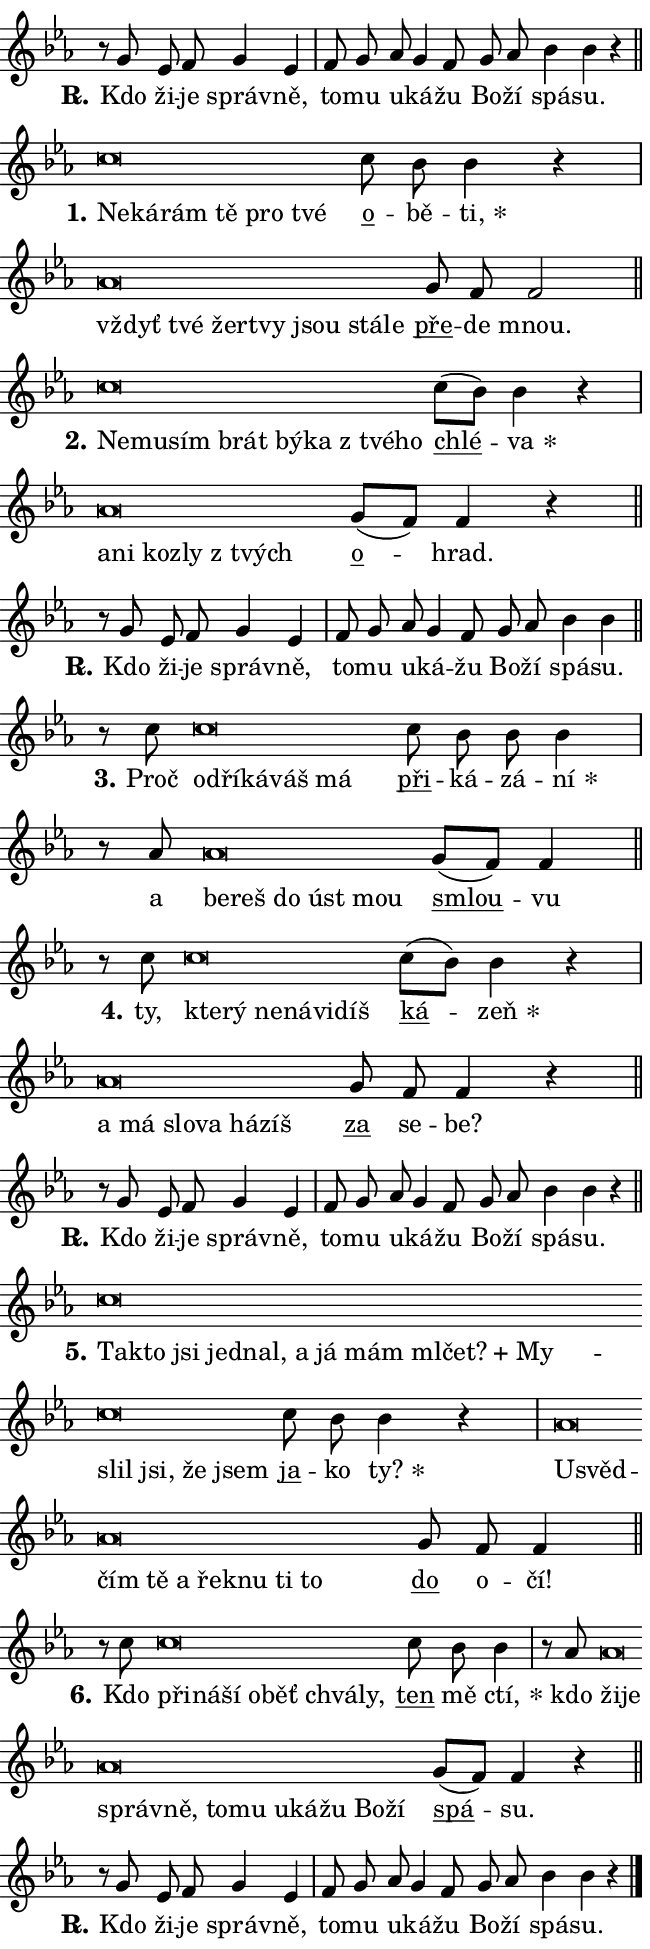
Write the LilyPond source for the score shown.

\version "2.24.0"
\header { tagline = "" }
\paper {
  indent = 0\cm
  top-margin = 0\cm
  right-margin = 0.13\cm % to fit lyric hyphens
  bottom-margin = 0\cm
  left-margin = 0\cm
  paper-width = 11\cm
  page-breaking = #ly:one-page-breaking
  system-system-spacing.basic-distance = #11
  score-system-spacing.basic-distance = #11
  ragged-last = ##f
}


%% Author: Thomas Morley
%% https://lists.gnu.org/archive/html/lilypond-user/2020-05/msg00002.html
#(define (line-position grob)
"Returns position of @var[grob} in current system:
   @code{'start}, if at first time-step
   @code{'end}, if at last time-step
   @code{'middle} otherwise
"
  (let* ((col (ly:item-get-column grob))
         (ln (ly:grob-object col 'left-neighbor))
         (rn (ly:grob-object col 'right-neighbor))
         (col-to-check-left (if (ly:grob? ln) ln col))
         (col-to-check-right (if (ly:grob? rn) rn col))
         (break-dir-left
           (and
             (ly:grob-property col-to-check-left 'non-musical #f)
             (ly:item-break-dir col-to-check-left)))
         (break-dir-right
           (and
             (ly:grob-property col-to-check-right 'non-musical #f)
             (ly:item-break-dir col-to-check-right))))
        (cond ((eqv? 1 break-dir-left) 'start)
              ((eqv? -1 break-dir-right) 'end)
              (else 'middle))))

#(define (tranparent-at-line-position vctor)
  (lambda (grob)
  "Relying on @code{line-position} select the relevant enry from @var{vctor}.
Used to determine transparency,"
    (case (line-position grob)
      ((end) (not (vector-ref vctor 0)))
      ((middle) (not (vector-ref vctor 1)))
      ((start) (not (vector-ref vctor 2))))))

noteHeadBreakVisibility =
#(define-music-function (break-visibility)(vector?)
"Makes @code{NoteHead}s transparent relying on @var{break-visibility}"
#{
  \override NoteHead.transparent =
    #(tranparent-at-line-position break-visibility)
#})

#(define delete-ledgers-for-transparent-note-heads
  (lambda (grob)
    "Reads whether a @code{NoteHead} is transparent.
If so this @code{NoteHead} is removed from @code{'note-heads} from
@var{grob}, which is supposed to be @code{LedgerLineSpanner}.
As a result ledgers are not printed for this @code{NoteHead}"
    (let* ((nhds-array (ly:grob-object grob 'note-heads))
           (nhds-list
             (if (ly:grob-array? nhds-array)
                 (ly:grob-array->list nhds-array)
                 '()))
           ;; Relies on the transparent-property being done before
           ;; Staff.LedgerLineSpanner.after-line-breaking is executed.
           ;; This is fragile ...
           (to-keep
             (remove
               (lambda (nhd)
                 (ly:grob-property nhd 'transparent #f))
               nhds-list)))
      ;; TODO find a better method to iterate over grob-arrays, similiar
      ;; to filter/remove etc for lists
      ;; For now rebuilt from scratch
      (set! (ly:grob-object grob 'note-heads)  '())
      (for-each
        (lambda (nhd)
          (ly:pointer-group-interface::add-grob grob 'note-heads nhd))
        to-keep))))

squashNotes = {
  \override NoteHead.X-extent = #'(-0.2 . 0.2)
  \override NoteHead.Y-extent = #'(-0.75 . 0)
  \override NoteHead.stencil =
    #(lambda (grob)
       (let ((pos (ly:grob-property grob 'staff-position)))
         (begin
           (if (< pos -7) (display "ERROR: Lower brevis then expected\n") (display ""))
           (if (<= pos -6) ly:text-interface::print ly:note-head::print))))
}
unSquashNotes = {
  \revert NoteHead.X-extent
  \revert NoteHead.Y-extent
  \revert NoteHead.stencil
}

hideNotes = \noteHeadBreakVisibility #begin-of-line-visible
unHideNotes = \noteHeadBreakVisibility #all-visible

% work-around for resetting accidentals
% https://lilypond.org/doc/v2.23/Documentation/notation/displaying-rhythms#unmetered-music
cadenzaMeasure = {
  \cadenzaOff
  \partial 1024 s1024
  \cadenzaOn
}

#(define-markup-command (accent layout props text) (markup?)
  "Underline accented syllable"
  (interpret-markup layout props
    #{\markup \override #'(offset . 4.3) \underline { #text }#}))

responsum = \markup \concat {
  "R" \hspace #-1.05 \path #0.1 #'((moveto 0 0.07) (lineto 0.9 0.8)) \hspace #0.05 "."
}

spaceSize = #0.6828661417322834 % exact space size for TeX Gyre Schola

\layout {
  \context {
    \Staff
    \remove "Time_signature_engraver"
    \override LedgerLineSpanner.after-line-breaking = #delete-ledgers-for-transparent-note-heads
  }
  \context {
    \Lyrics {
      \override LyricSpace.minimum-distance = \spaceSize
      \override LyricText.font-name = #"TeX Gyre Schola"
      \override LyricText.font-size = 1
      \override StanzaNumber.font-name = #"TeX Gyre Schola Bold"
      \override StanzaNumber.font-size = 1
    }
  }
  \context {
    \Score 
    \override NoteHead.text =
      #(lambda (grob) 
        (let ((pos (ly:grob-property grob 'staff-position)))
          #{\markup {
            \combine
              \halign #-0.55 \raise #(if (= pos -6) 0 0.5) \override #'(thickness . 2) \draw-line #'(3.2 . 0)
              \musicglyph "noteheads.sM1"
          }#}))
  }
}

% magnetic-lyrics.ily
%
%   written by
%     Jean Abou Samra <jean@abou-samra.fr>
%     Werner Lemberg <wl@gnu.org>
%
%   adapted by
%     Jiri Hon <jiri.hon@gmail.com>
%
% Version 2022-Apr-15

% https://www.mail-archive.com/lilypond-user@gnu.org/msg149350.html

#(define (Left_hyphen_pointer_engraver context)
   "Collect syllable-hyphen-syllable occurrences in lyrics and store
them in properties.  This engraver only looks to the left.  For
example, if the lyrics input is @code{foo -- bar}, it does the
following.

@itemize @bullet
@item
Set the @code{text} property of the @code{LyricHyphen} grob between
@q{foo} and @q{bar} to @code{foo}.

@item
Set the @code{left-hyphen} property of the @code{LyricText} grob with
text @q{foo} to the @code{LyricHyphen} grob between @q{foo} and
@q{bar}.
@end itemize

Use this auxiliary engraver in combination with the
@code{lyric-@/text::@/apply-@/magnetic-@/offset!} hook."
   (let ((hyphen #f)
         (text #f))
     (make-engraver
      (acknowledgers
       ((lyric-syllable-interface engraver grob source-engraver)
        (set! text grob)))
      (end-acknowledgers
       ((lyric-hyphen-interface engraver grob source-engraver)
        ;(when (not (grob::has-interface grob 'lyric-space-interface))
          (set! hyphen grob)));)
      ((stop-translation-timestep engraver)
       (when (and text hyphen)
         (ly:grob-set-object! text 'left-hyphen hyphen))
       (set! text #f)
       (set! hyphen #f)))))

#(define (lyric-text::apply-magnetic-offset! grob)
   "If the space between two syllables is less than the value in
property @code{LyricText@/.details@/.squash-threshold}, move the right
syllable to the left so that it gets concatenated with the left
syllable.

Use this function as a hook for
@code{LyricText@/.after-@/line-@/breaking} if the
@code{Left_@/hyphen_@/pointer_@/engraver} is active."
   (let ((hyphen (ly:grob-object grob 'left-hyphen #f)))
     (when hyphen
       (let ((left-text (ly:spanner-bound hyphen LEFT)))
         (when (grob::has-interface left-text 'lyric-syllable-interface)
           (let* ((common (ly:grob-common-refpoint grob left-text X))
                  (this-x-ext (ly:grob-extent grob common X))
                  (left-x-ext
                   (begin
                     ;; Trigger magnetism for left-text.
                     (ly:grob-property left-text 'after-line-breaking)
                     (ly:grob-extent left-text common X)))
                  ;; `delta` is the gap width between two syllables.
                  (delta (- (interval-start this-x-ext)
                            (interval-end left-x-ext)))
                  (details (ly:grob-property grob 'details))
                  (threshold (assoc-get 'squash-threshold details 0.2)))
             (when (< delta threshold)
               (let* (;; We have to manipulate the input text so that
                      ;; ligatures crossing syllable boundaries are not
                      ;; disabled.  For languages based on the Latin
                      ;; script this is essentially a beautification.
                      ;; However, for non-Western scripts it can be a
                      ;; necessity.
                      (lt (ly:grob-property left-text 'text))
                      (rt (ly:grob-property grob 'text))
                      (is-space (grob::has-interface hyphen 'lyric-space-interface))
                      (space (if is-space " " ""))
                      (extra-delta (if is-space spaceSize 0))
                      ;; Append new syllable.
                      (ltrt-space (if (and (string? lt) (string? rt))
                                (string-append lt space rt)
                                (make-concat-markup (list lt space rt))))
                      ;; Right-align `ltrt` to the right side.
                      (ltrt-space-markup (grob-interpret-markup
                               grob
                               (make-translate-markup
                                (cons (interval-length this-x-ext) 0)
                                (make-right-align-markup ltrt-space)))))
                 (begin
                   ;; Don't print `left-text`.
                   (ly:grob-set-property! left-text 'stencil #f)
                   ;; Set text and stencil (which holds all collected
                   ;; syllables so far) and shift it to the left.
                   (ly:grob-set-property! grob 'text ltrt-space)
                   (ly:grob-set-property! grob 'stencil ltrt-space-markup)
                   (ly:grob-translate-axis! grob (- (- delta extra-delta)) X))))))))))


#(define (lyric-hyphen::displace-bounds-first grob)
   ;; Make very sure this callback isn't triggered too early.
   (let ((left (ly:spanner-bound grob LEFT))
         (right (ly:spanner-bound grob RIGHT)))
     (ly:grob-property left 'after-line-breaking)
     (ly:grob-property right 'after-line-breaking)
     (ly:lyric-hyphen::print grob)))

squashThreshold = #0.4

\layout {
  \context {
    \Lyrics
    \consists #Left_hyphen_pointer_engraver
    \override LyricText.after-line-breaking =
      #lyric-text::apply-magnetic-offset!
    \override LyricHyphen.stencil = #lyric-hyphen::displace-bounds-first
    \override LyricText.details.squash-threshold = \squashThreshold
    \override LyricHyphen.minimum-distance = 0
    \override LyricHyphen.minimum-length = \squashThreshold
  }
}

squashText = \override LyricText.details.squash-threshold = 9999
unSquashText = \override LyricText.details.squash-threshold = \squashThreshold

leftText = \override LyricText.self-alignment-X = #LEFT
unLeftText = \revert LyricText.self-alignment-X

starOffset = #(lambda (grob) 
                (let ((x_offset (ly:self-alignment-interface::aligned-on-x-parent grob)))
                  (if (= x_offset 0) 0 (+ x_offset 1.2))))

star = #(define-music-function (syllable)(string?)
"Append star separator at the end of a syllable"
#{
  \once \override LyricText.X-offset = #starOffset
  \lyricmode { \markup {
    #syllable
    \override #'((font-name . "TeX Gyre Schola Bold")) \hspace #0.2 \lower #0.65 \larger "*"
  } }
#})

starAccent = #(define-music-function (syllable)(string?)
"Append star separator at the end of a syllable and make accent"
#{
  \once \override LyricText.X-offset = #starOffset
  \lyricmode { \markup {
    \accent #syllable
    \override #'((font-name . "TeX Gyre Schola Bold")) \hspace #0.2 \lower #0.65 \larger "*"
  } }
#})

breath = #(define-music-function (syllable)(string?)
"Append breathing indicator at the end of a syllable"
#{
  \lyricmode { \markup { #syllable "+" } }
#})

optionalBreath = #(define-music-function (syllable)(string?)
"Append optional breathing indicator at the end of a syllable"
#{
  \lyricmode { \markup { #syllable "(+)" } }
#})


\score {
    <<
        \new Voice = "melody" { \cadenzaOn \key es \major \relative { r8 g' es f g4 es \cadenzaMeasure \bar "|" f8 g \bar "" as g4 f8 \bar "" g as \bar "" bes4 bes r \cadenzaMeasure \bar "||" \break } }
        \new Lyrics \lyricsto "melody" { \lyricmode { \set stanza = \responsum
Kdo ži -- je správ -- ně, to -- mu u -- ká -- žu Bo -- ží spá -- su. } }
    >>
    \layout {}
}

\score {
    <<
        \new Voice = "melody" { \cadenzaOn \key es \major \relative { \squashNotes c''\breve*1/16 \hideNotes \breve*1/16 \bar "" \breve*1/16 \bar "" \breve*1/16 \bar "" \breve*1/16 \breve*1/16 \bar "" \unHideNotes \unSquashNotes \bar "" c8 bes bes4 r \cadenzaMeasure \bar "|" \squashNotes as\breve*1/16 \hideNotes \breve*1/16 \bar "" \breve*1/16 \bar "" \breve*1/16 \bar "" \breve*1/16 \bar "" \breve*1/16 \breve*1/16 \bar "" \unHideNotes \unSquashNotes \bar "" g8 f f2 \cadenzaMeasure \bar "||" \break } }
        \new Lyrics \lyricsto "melody" { \lyricmode { \set stanza = "1."
\leftText Ne -- \squashText ká -- rám tě pro tvé \unLeftText \unSquashText \markup \accent o -- bě -- \star ti, \leftText vždyť \squashText tvé žer -- tvy jsou stá -- le \unLeftText \unSquashText \markup \accent pře -- de mnou. } }
    >>
    \layout {}
}

\score {
    <<
        \new Voice = "melody" { \cadenzaOn \key es \major \relative { \squashNotes c''\breve*1/16 \hideNotes \breve*1/16 \bar "" \breve*1/16 \bar "" \breve*1/16 \bar "" \breve*1/16 \bar "" \breve*1/16 \bar "" \breve*1/16 \breve*1/16 \bar "" \unHideNotes \unSquashNotes \bar "" c8[( bes)] bes4 r \cadenzaMeasure \bar "|" \squashNotes as\breve*1/16 \hideNotes \breve*1/16 \bar "" \breve*1/16 \bar "" \breve*1/16 \breve*1/16 \bar "" \unHideNotes \unSquashNotes \bar "" g8[( f)] f4 r \cadenzaMeasure \bar "||" \break } }
        \new Lyrics \lyricsto "melody" { \lyricmode { \set stanza = "2."
\leftText Ne -- \squashText mu -- sím brát bý -- ka "z tvé" -- ho \unLeftText \unSquashText \markup \accent chlé -- \star va \leftText a -- \squashText ni koz -- ly "z tvých" \unLeftText \unSquashText \markup \accent o -- hrad. } }
    >>
    \layout {}
}

\score {
    <<
        \new Voice = "melody" { \cadenzaOn \key es \major \relative { r8 g' es f g4 es \cadenzaMeasure \bar "|" f8 g \bar "" as g4 f8 \bar "" g as \bar "" bes4 bes \cadenzaMeasure \bar "||" \break } }
        \new Lyrics \lyricsto "melody" { \lyricmode { \set stanza = \responsum
Kdo ži -- je správ -- ně, to -- mu u -- ká -- žu Bo -- ží spá -- su. } }
    >>
    \layout {}
}

\score {
    <<
        \new Voice = "melody" { \cadenzaOn \key es \major \relative { r8 c'' \squashNotes c\breve*1/16 \hideNotes \breve*1/16 \bar "" \breve*1/16 \bar "" \breve*1/16 \breve*1/16 \bar "" \unHideNotes \unSquashNotes \bar "" c8 bes bes bes4 \cadenzaMeasure \bar "|" r8 as \squashNotes as\breve*1/16 \hideNotes \breve*1/16 \bar "" \breve*1/16 \bar "" \breve*1/16 \breve*1/16 \bar "" \unHideNotes \unSquashNotes \bar "" g8[( f)] f4 \cadenzaMeasure \bar "||" \break } }
        \new Lyrics \lyricsto "melody" { \lyricmode { \set stanza = "3."
Proč \leftText od -- \squashText ří -- ká -- váš má \unLeftText \unSquashText \markup \accent při -- ká -- zá -- \star ní a \leftText be -- \squashText reš do úst mou \unLeftText \unSquashText \markup \accent smlou -- vu } }
    >>
    \layout {}
}

\score {
    <<
        \new Voice = "melody" { \cadenzaOn \key es \major \relative { r8 c'' \squashNotes c\breve*1/16 \hideNotes \breve*1/16 \bar "" \breve*1/16 \bar "" \breve*1/16 \bar "" \breve*1/16 \breve*1/16 \bar "" \unHideNotes \unSquashNotes \bar "" c8[( bes)] bes4 r \cadenzaMeasure \bar "|" \squashNotes as\breve*1/16 \hideNotes \breve*1/16 \bar "" \breve*1/16 \bar "" \breve*1/16 \bar "" \breve*1/16 \breve*1/16 \bar "" \unHideNotes \unSquashNotes \bar "" g8 f f4 r \cadenzaMeasure \bar "||" \break } }
        \new Lyrics \lyricsto "melody" { \lyricmode { \set stanza = "4."
ty, \leftText kte -- \squashText rý ne -- ná -- vi -- díš \unLeftText \unSquashText \markup \accent ká -- \star zeň \leftText a \squashText má slo -- va há -- zíš \unLeftText \unSquashText \markup \accent za se -- be? } }
    >>
    \layout {}
}

\score {
    <<
        \new Voice = "melody" { \cadenzaOn \key es \major \relative { r8 g' es f g4 es \cadenzaMeasure \bar "|" f8 g \bar "" as g4 f8 \bar "" g as \bar "" bes4 bes r \cadenzaMeasure \bar "||" \break } }
        \new Lyrics \lyricsto "melody" { \lyricmode { \set stanza = \responsum
Kdo ži -- je správ -- ně, to -- mu u -- ká -- žu Bo -- ží spá -- su. } }
    >>
    \layout {}
}

\score {
    <<
        \new Voice = "melody" { \cadenzaOn \key es \major \relative { \squashNotes c''\breve*1/16 \hideNotes \breve*1/16 \bar "" \breve*1/16 \bar "" \breve*1/16 \bar "" \breve*1/16 \bar "" \breve*1/16 \bar "" \breve*1/16 \bar "" \breve*1/16 \bar "" \breve*1/16 \bar "" \breve*1/16 \bar "" \breve*1/16 \bar "" \breve*1/16 \bar "" \breve*1/16 \bar "" \breve*1/16 \breve*1/16 \bar "" \unHideNotes \unSquashNotes \bar "" c8 bes bes4 r \cadenzaMeasure \bar "|" \squashNotes as\breve*1/16 \hideNotes \breve*1/16 \bar "" \breve*1/16 \bar "" \breve*1/16 \bar "" \breve*1/16 \bar "" \breve*1/16 \bar "" \breve*1/16 \bar "" \breve*1/16 \breve*1/16 \bar "" \unHideNotes \unSquashNotes \bar "" g8 f f4 \cadenzaMeasure \bar "||" \break } }
        \new Lyrics \lyricsto "melody" { \lyricmode { \set stanza = "5."
\leftText Tak -- \squashText to jsi jed -- nal, a já mám ml -- \breath "čet?" My -- slil jsi, že jsem \unLeftText \unSquashText \markup \accent ja -- ko \star ty? \leftText U -- \squashText svěd -- čím tě a řek -- nu ti to \unLeftText \unSquashText \markup \accent do o -- čí! } }
    >>
    \layout {}
}

\score {
    <<
        \new Voice = "melody" { \cadenzaOn \key es \major \relative { r8 c'' \squashNotes c\breve*1/16 \hideNotes \breve*1/16 \bar "" \breve*1/16 \bar "" \breve*1/16 \bar "" \breve*1/16 \bar "" \breve*1/16 \breve*1/16 \bar "" \unHideNotes \unSquashNotes \bar "" c8 bes bes4 \cadenzaMeasure \bar "|" r8 as \squashNotes as\breve*1/16 \hideNotes \breve*1/16 \bar "" \breve*1/16 \bar "" \breve*1/16 \bar "" \breve*1/16 \bar "" \breve*1/16 \bar "" \breve*1/16 \bar "" \breve*1/16 \bar "" \breve*1/16 \bar "" \breve*1/16 \breve*1/16 \bar "" \unHideNotes \unSquashNotes \bar "" g8[( f)] f4 r \cadenzaMeasure \bar "||" \break } }
        \new Lyrics \lyricsto "melody" { \lyricmode { \set stanza = "6."
Kdo \leftText při -- \squashText ná -- ší o -- běť chvá -- ly, \unLeftText \unSquashText \markup \accent ten mě \star ctí, kdo \leftText ži -- \squashText je správ -- ně, to -- mu u -- ká -- žu Bo -- ží \unLeftText \unSquashText \markup \accent spá -- su. } }
    >>
    \layout {}
}

\score {
    <<
        \new Voice = "melody" { \cadenzaOn \key es \major \relative { r8 g' es f g4 es \cadenzaMeasure \bar "|" f8 g \bar "" as g4 f8 \bar "" g as \bar "" bes4 bes r \cadenzaMeasure \bar "||" \break } \bar "|." }
        \new Lyrics \lyricsto "melody" { \lyricmode { \set stanza = \responsum
Kdo ži -- je správ -- ně, to -- mu u -- ká -- žu Bo -- ží spá -- su. } }
    >>
    \layout {}
}
